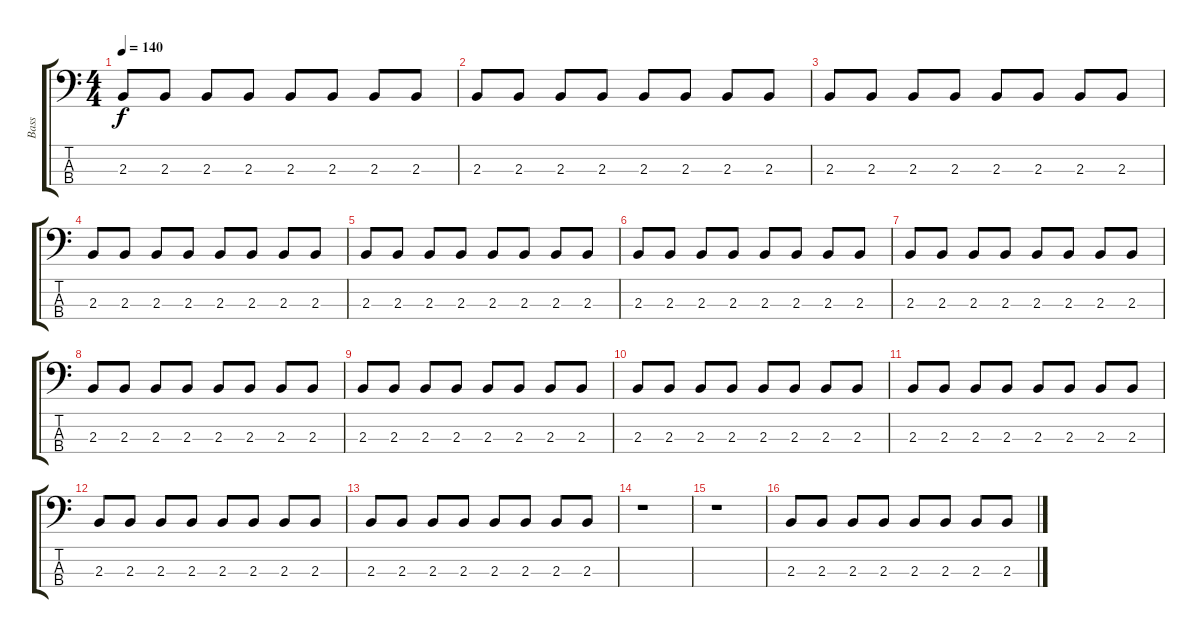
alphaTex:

\track ("Bass" "Bass") {instrument electricbassfinger}
\staff {score tabs}
\tuning (G2 D2 A1 D1) {hide}
\ts (4 4)
\tempo 140
\clef f4
\ks c
2.3.8{dy f} 2.3.8 2.3.8 2.3.8 2.3.8 2.3.8 2.3.8 2.3.8 |
2.3.8 2.3.8 2.3.8 2.3.8 2.3.8 2.3.8 2.3.8 2.3.8 |
2.3.8 2.3.8 2.3.8 2.3.8 2.3.8 2.3.8 2.3.8 2.3.8 |
2.3.8 2.3.8 2.3.8 2.3.8 2.3.8 2.3.8 2.3.8 2.3.8 |
2.3.8 2.3.8 2.3.8 2.3.8 2.3.8 2.3.8 2.3.8 2.3.8 |
2.3.8 2.3.8 2.3.8 2.3.8 2.3.8 2.3.8 2.3.8 2.3.8 |
2.3.8 2.3.8 2.3.8 2.3.8 2.3.8 2.3.8 2.3.8 2.3.8 |
2.3.8 2.3.8 2.3.8 2.3.8 2.3.8 2.3.8 2.3.8 2.3.8 |
2.3.8 2.3.8 2.3.8 2.3.8 2.3.8 2.3.8 2.3.8 2.3.8 |
2.3.8 2.3.8 2.3.8 2.3.8 2.3.8 2.3.8 2.3.8 2.3.8 |
2.3.8 2.3.8 2.3.8 2.3.8 2.3.8 2.3.8 2.3.8 2.3.8 |
2.3.8 2.3.8 2.3.8 2.3.8 2.3.8 2.3.8 2.3.8 2.3.8 |
2.3.8 2.3.8 2.3.8 2.3.8 2.3.8 2.3.8 2.3.8 2.3.8 |
r.1 |
r.1 |
2.3.8 2.3.8 2.3.8 2.3.8 2.3.8 2.3.8 2.3.8 2.3.8
